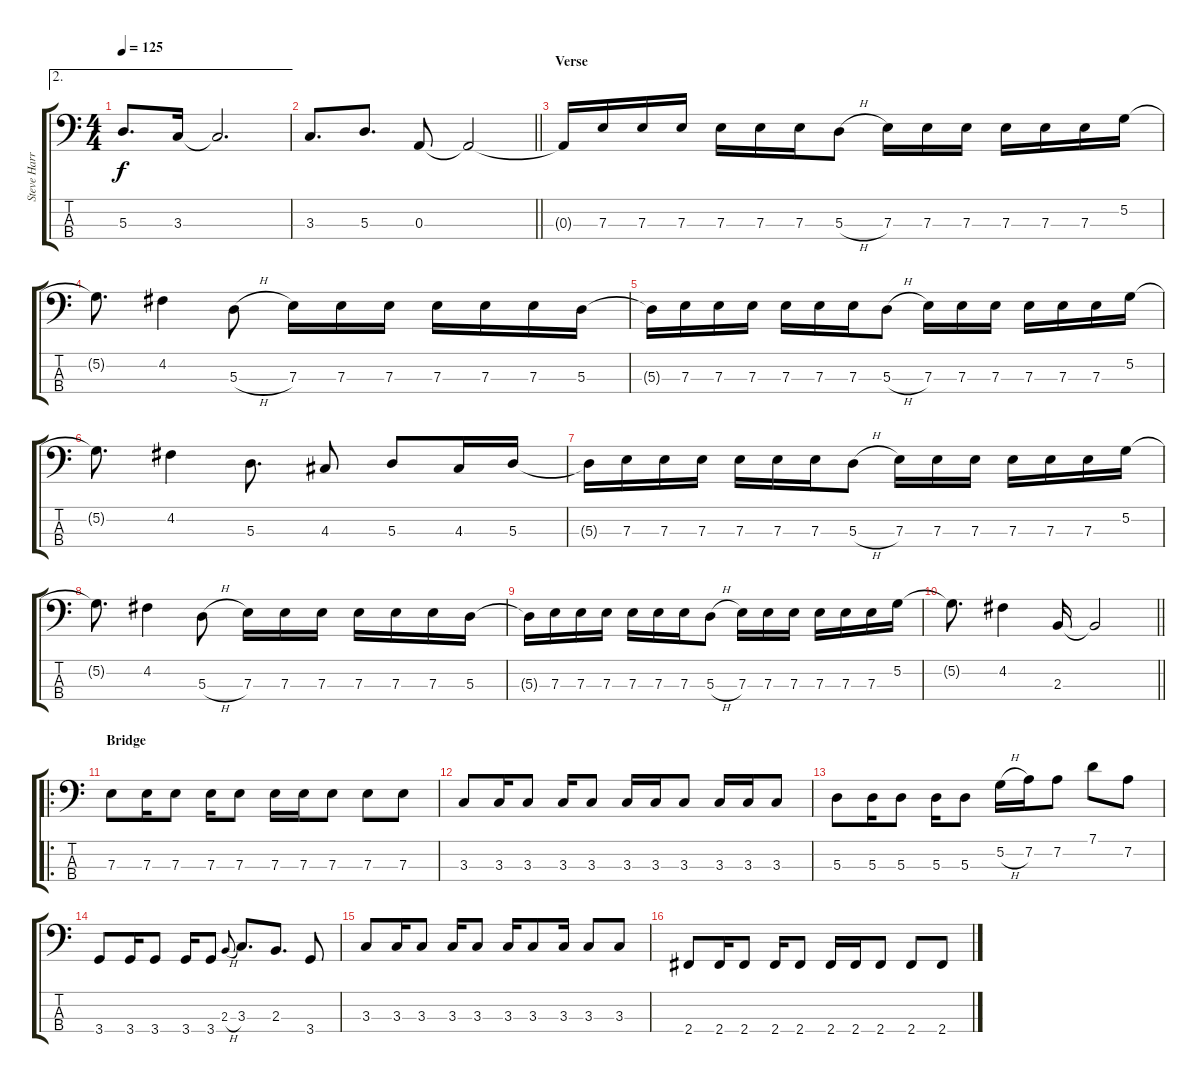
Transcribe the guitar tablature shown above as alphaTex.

\track ("Steve Harris" "Steve Harr") {instrument electricbassfinger}
\staff {score tabs}
\tuning (G2 D2 A1 E1) {hide}
\ae 2
\ts (4 4)
\tempo 125
\clef f4
\ks c
5.3.8{d dy f} 3.3.16 3.3{t}.2{d} |
\barLineRight lightlight
3.3.8{d} 5.3.8{d} 0.3.8 0.3{t}.2 |
\section ("" "Verse")
0.3{t}.16 7.3.16 7.3.16 7.3.16 7.3.16 7.3.16 7.3.16 5.3{h}.8 7.3.16 7.3.16 7.3.16 7.3.16 7.3.16 7.3.16 5.2.16 |
5.2{t}.8{d} 4.2.4 5.3{h}.8 7.3.16 7.3.16 7.3.16 7.3.16 7.3.16 7.3.16 5.3.16 |
5.3{t}.16 7.3.16 7.3.16 7.3.16 7.3.16 7.3.16 7.3.16 5.3{h}.8 7.3.16 7.3.16 7.3.16 7.3.16 7.3.16 7.3.16 5.2.16 |
5.2{t}.8{d} 4.2.4 5.3.8{d} 4.3.8 5.3.8 4.3.16 5.3.16 |
5.3{t}.16 7.3.16 7.3.16 7.3.16 7.3.16 7.3.16 7.3.16 5.3{h}.8 7.3.16 7.3.16 7.3.16 7.3.16 7.3.16 7.3.16 5.2.16 |
5.2{t}.8{d} 4.2.4 5.3{h}.8 7.3.16 7.3.16 7.3.16 7.3.16 7.3.16 7.3.16 5.3.16 |
5.3{t}.16 7.3.16 7.3.16 7.3.16 7.3.16 7.3.16 7.3.16 5.3{h}.8 7.3.16 7.3.16 7.3.16 7.3.16 7.3.16 7.3.16 5.2.16 |
\barLineRight lightlight
5.2{t}.8{d} 4.2.4 2.3.16 2.3{t}.2 |
\ro
\section ("" "Bridge")
7.3.8 7.3.16 7.3.8 7.3.16 7.3.8 7.3.16 7.3.16 7.3.8 7.3.8 7.3.8 |
3.3.8 3.3.16 3.3.8 3.3.16 3.3.8 3.3.16 3.3.16 3.3.8 3.3.16 3.3.16 3.3.8 |
5.3.8 5.3.16 5.3.8 5.3.16 5.3.8 5.2{h}.16 7.2.16 7.2.8 7.1.8 7.2.8 |
3.4.8 3.4.16 3.4.8 3.4.16 3.4.8 2.3{h}.8{gr onbeat} 3.3.8{d} 2.3.8{d} 3.4.8 |
3.3.8 3.3.16 3.3.8 3.3.16 3.3.8 3.3.16 3.3.8 3.3.16 3.3.8 3.3.8 |
2.4.8 2.4.16 2.4.8 2.4.16 2.4.8 2.4.16 2.4.16 2.4.8 2.4.8 2.4.8
